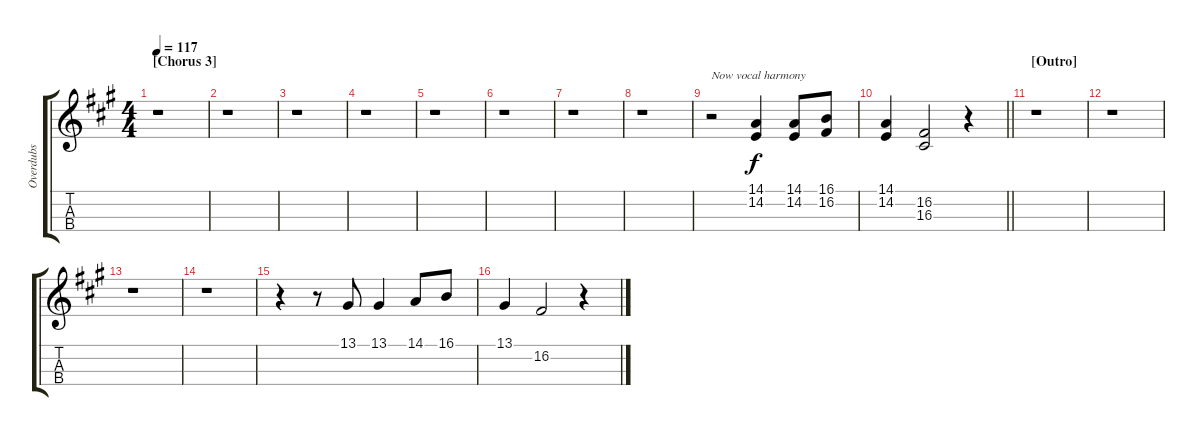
\track ("Overdubs" "Overdubs") {instrument lead5charang}
\staff {score tabs}
\tuning (G3 D3 A2 E2) {hide}
\ts (4 4)
\section ("" "[Chorus 3]")
\tempo 117
\clef g2
\ks a
r.1{dy f} |
r.1 |
r.1 |
r.1 |
r.1 |
r.1 |
r.1 |
r.1 |
r.2{txt "Now vocal harmony" volume 13 instrument voiceoohs} (14.1 14.2).4 (14.1 14.2).8 (16.1 16.2).8 |
\barLineRight lightlight
(14.1 14.2).4 (16.2 16.3).2 r.4 |
\section ("" "[Outro]")
r.1 |
r.1 |
r.1 |
r.1 |
r.4{volume 13 instrument voiceoohs} r.8 13.1.8 13.1.4 14.1.8 16.1.8 |
13.1.4 16.2.2 r.4
